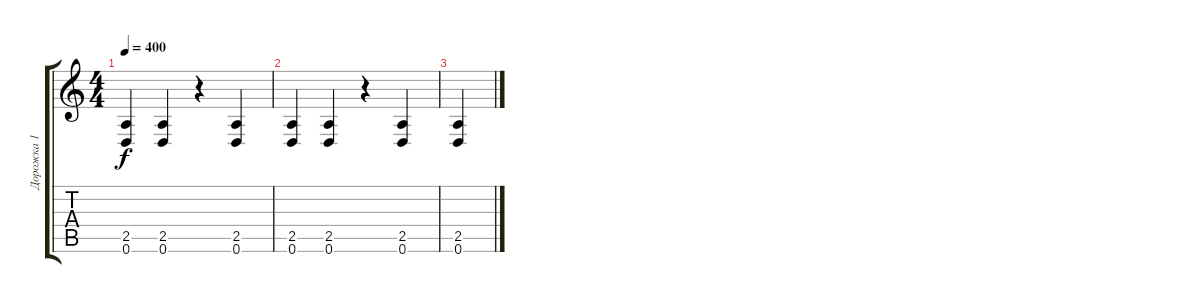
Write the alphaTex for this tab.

\track ("Дорожка 1" "Дорожка 1") {instrument overdrivenguitar}
\staff {score tabs}
\tuning (D4 A3 F3 C3 G2 D2) {hide}
\ts (4 4)
\tempo 400
\clef g2
\ks c
(2.5 0.6).4{dy f} (2.5 0.6).4 r.4 (2.5 0.6).4 |
(2.5 0.6).4 (2.5 0.6).4 r.4 (2.5 0.6).4 |
(2.5 0.6).4
